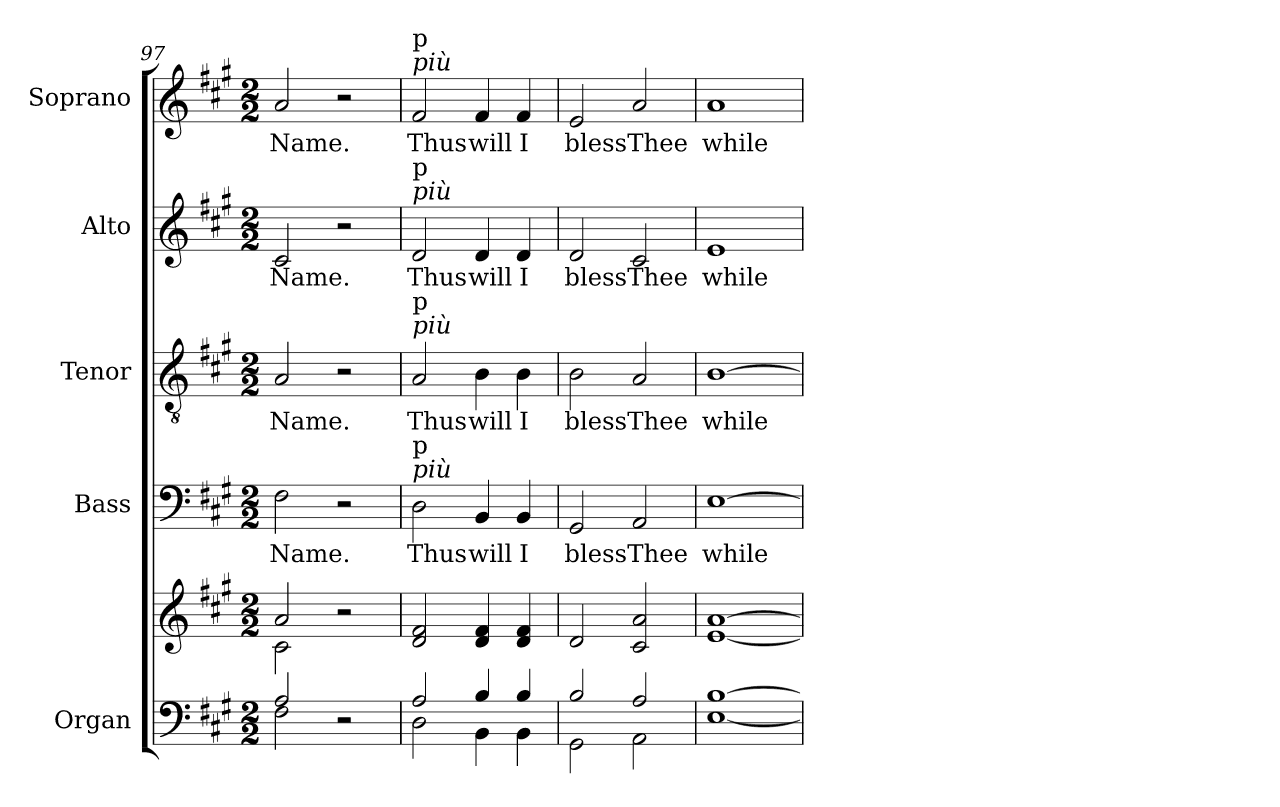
**kern	**kern	**kern	**text	**kern	**text	**kern	**text	**kern	**text
*part5	*part5	*part4	*part4	*part3	*part3	*part2	*part2	*part1	*part1
*staff6	*staff5	*staff4	*staff4	*staff3	*staff3	*staff2	*staff2	*staff1	*staff1
*I"Organ	*	*I"Bass	*	*I"Tenor	*	*I"Alto	*	*I"Soprano	*
*I'Org.	*	*I'B.	*	*I'T.	*	*I'A.	*	*I'S.	*
*clefF4	*clefG2	*clefF4	*	*clefGv2	*	*clefG2	*	*clefG2	*
*	*	*	*	*ITrd7c12	*	*	*	*	*
*k[f#c#g#]	*k[f#c#g#]	*k[f#c#g#]	*	*k[f#c#g#]	*	*k[f#c#g#]	*	*k[f#c#g#]	*
*A:	*A:	*A:	*	*A:	*	*A:	*	*A:	*
*M2/2	*M2/2	*M2/2	*	*M2/2	*	*M2/2	*	*M2/2	*
=97	=97	=97	=97	=97	=97	=97	=97	=97	=97
*^	*^	*	*	*	*	*	*	*	*
!	!	!	!	!	!LO:LY:b:color=#000000	!	!	!	!	!	!
!	!	!	!	!	!	!	!LO:LY:b:color=#000000	!	!	!	!
!	!	!	!	!	!	!	!	!	!LO:LY:b:color=#000000	!	!
!	!	!	!	!	!	!	!	!	!	!	!LO:LY:b:color=#000000
2Ai/	2F#i\	2ai/	2c#i\	2F#i\	Name.	2AAi/	Name.	2c#i/	Name.	2ai/	Name.
2ryy	2r	2r	2ryy	2r	.	2r	.	2r	.	2r	.
*	*	*v	*v	*	*	*	*	*	*	*	*
=98	=98	=98	=98	=98	=98	=98	=98	=98	=98	=98
*	*	*^	*	*	*	*	*	*	*	*
!	!	!	!	!	!LO:LY:b:color=#000000	!	!	!	!	!	!
*	*	*v	*v	*	*	*	*	*	*	*	*
*	*	*^	*	*	*	*	*	*	*	*
!	!	!	!	!	!	!	!LO:LY:b:color=#000000	!	!	!	!
*	*	*v	*v	*	*	*	*	*	*	*	*
*	*	*^	*	*	*	*	*	*	*	*
!	!	!	!	!	!	!	!	!	!LO:LY:b:color=#000000	!	!
*	*	*v	*v	*	*	*	*	*	*	*	*
*	*	*^	*	*	*	*	*	*	*	*
!	!	!	!	!	!	!	!	!	!	!LO:TX:a:i:t=più	!
!	!	!	!	!	!	!	!	!	!	!LO:TX:t=p	!
!	!	!	!	!	!	!	!	!LO:TX:a:i:t=più	!	!	!
!	!	!	!	!	!	!	!	!LO:TX:t=p	!	!	!
!	!	!	!	!	!	!LO:TX:a:i:t=più	!	!	!	!	!
!	!	!	!	!	!	!LO:TX:t=p	!	!	!	!	!
!	!	!	!	!LO:TX:a:i:t=più	!	!	!	!	!	!	!
!	!	!	!	!LO:TX:t=p	!	!	!	!	!	!	!
!	!	!LO:TX:b:i:t=più	!	!	!	!	!	!	!	!	!
!	!	!LO:TX:t=p	!	!	!	!	!	!	!	!	!
!	!	!	!	!	!	!	!	!	!	!	!LO:LY:b:color=#000000
*	*	*v	*v	*	*	*	*	*	*	*	*
2Ai/	2Di\	2di/ 2f#i	2Di\	Thus	2AAi/	Thus	2di/	Thus	2f#i/	Thus
!	!	!	!	!LO:LY:b:color=#000000	!	!	!	!	!	!
!	!	!	!	!	!	!LO:LY:b:color=#000000	!	!	!	!
!	!	!	!	!	!	!	!	!LO:LY:b:color=#000000	!	!
!	!	!	!	!	!	!	!	!	!	!LO:LY:b:color=#000000
4Bi/	4BBi\	4di/ 4f#i	4BBi/	will	4BBi\	will	4di/	will	4f#i/	will
!	!	!	!	!LO:LY:b:color=#000000	!	!	!	!	!	!
!	!	!	!	!	!	!LO:LY:b:color=#000000	!	!	!	!
!	!	!	!	!	!	!	!	!LO:LY:b:color=#000000	!	!
!	!	!	!	!	!	!	!	!	!	!LO:LY:b:color=#000000
4Bi/	4BBi\	4di/ 4f#i	4BBi/	I	4BBi\	I	4di/	I	4f#i/	I
=99	=99	=99	=99	=99	=99	=99	=99	=99	=99	=99
!	!	!	!	!LO:LY:b:color=#000000	!	!	!	!	!	!
!	!	!	!	!	!	!LO:LY:b:color=#000000	!	!	!	!
!	!	!	!	!	!	!	!	!LO:LY:b:color=#000000	!	!
!	!	!	!	!	!	!	!	!	!	!LO:LY:b:color=#000000
2Bi/	2GG#i\	2di/	2GG#i/	bless	2BBi\	bless	2di/	bless	2ei/	bless
!	!	!	!	!LO:LY:b:color=#000000	!	!	!	!	!	!
!	!	!	!	!	!	!LO:LY:b:color=#000000	!	!	!	!
!	!	!	!	!	!	!	!	!LO:LY:b:color=#000000	!	!
!	!	!	!	!	!	!	!	!	!	!LO:LY:b:color=#000000
2Ai/	2AAi\	2c#i/ 2ai	2AAi/	Thee	2AAi/	Thee	2c#i/	Thee	2ai/	Thee
*v	*v	*	*	*	*	*	*	*	*	*
!!LO:LB:g=z
=100	=100	=100	=100	=100	=100	=100	=100	=100	=100
*^	*	*	*	*	*	*	*	*	*
!	!	!	!	!LO:LY:b:color=#000000	!	!	!	!	!	!
*v	*v	*	*	*	*	*	*	*	*	*
*^	*	*	*	*	*	*	*	*	*
!	!	!	!	!	!	!LO:LY:b:color=#000000	!	!	!	!
*v	*v	*	*	*	*	*	*	*	*	*
*^	*	*	*	*	*	*	*	*	*
!	!	!	!	!	!	!	!	!LO:LY:b:color=#000000	!	!
*v	*v	*	*	*	*	*	*	*	*	*
*^	*	*	*	*	*	*	*	*	*
!	!	!	!	!	!	!	!	!	!	!LO:LY:b:color=#000000
*v	*v	*	*	*	*	*	*	*	*	*
[<1Ei [>1Bi	[<1ei [>1ai	[>1Ei	while	[>1BBi	while	1ei	while	1ai	while
=	=	=	=	=	=	=	=	=	=
*-	*-	*-	*-	*-	*-	*-	*-	*-	*-
